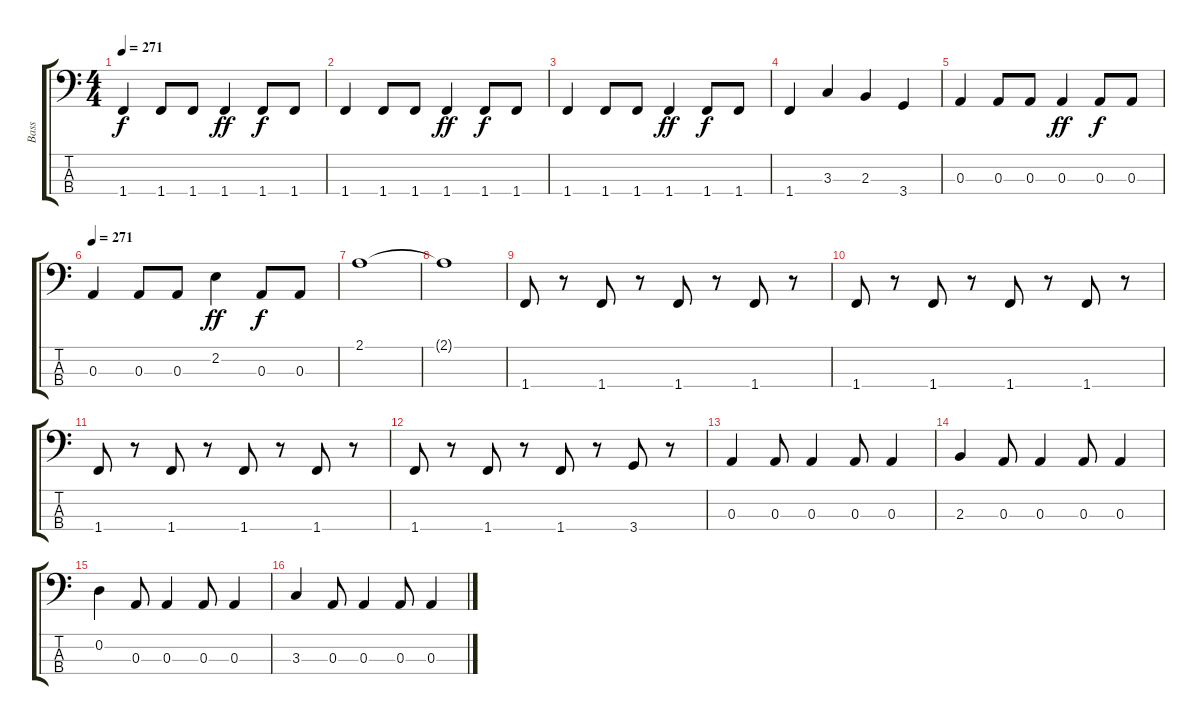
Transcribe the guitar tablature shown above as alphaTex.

\track ("Bass" "Bass") {instrument electricbassfinger}
\staff {score tabs}
\tuning (G2 D2 A1 E1) {hide}
\ts (4 4)
\tempo 271
\clef f4
\ks c
1.4.4{dy f} 1.4.8 1.4.8 1.4.4{dy ff} 1.4.8{dy f} 1.4.8 |
1.4.4 1.4.8 1.4.8 1.4.4{dy ff} 1.4.8{dy f} 1.4.8 |
1.4.4 1.4.8 1.4.8 1.4.4{dy ff} 1.4.8{dy f} 1.4.8 |
1.4.4 3.3.4 2.3.4 3.4.4 |
0.3.4 0.3.8 0.3.8 0.3.4{dy ff} 0.3.8{dy f} 0.3.8 |
\tempo 271
0.3.4 0.3.8 0.3.8 2.2.4{dy ff} 0.3.8{dy f} 0.3.8 |
2.1.1 |
2.1{t}.1 |
1.4.8 r.8 1.4.8 r.8 1.4.8 r.8 1.4.8 r.8 |
1.4.8 r.8 1.4.8 r.8 1.4.8 r.8 1.4.8 r.8 |
1.4.8 r.8 1.4.8 r.8 1.4.8 r.8 1.4.8 r.8 |
1.4.8 r.8 1.4.8 r.8 1.4.8 r.8 3.4.8 r.8 |
0.3.4 0.3.8 0.3.4 0.3.8 0.3.4 |
2.3.4 0.3.8 0.3.4 0.3.8 0.3.4 |
0.2.4 0.3.8 0.3.4 0.3.8 0.3.4 |
3.3.4 0.3.8 0.3.4 0.3.8 0.3.4
